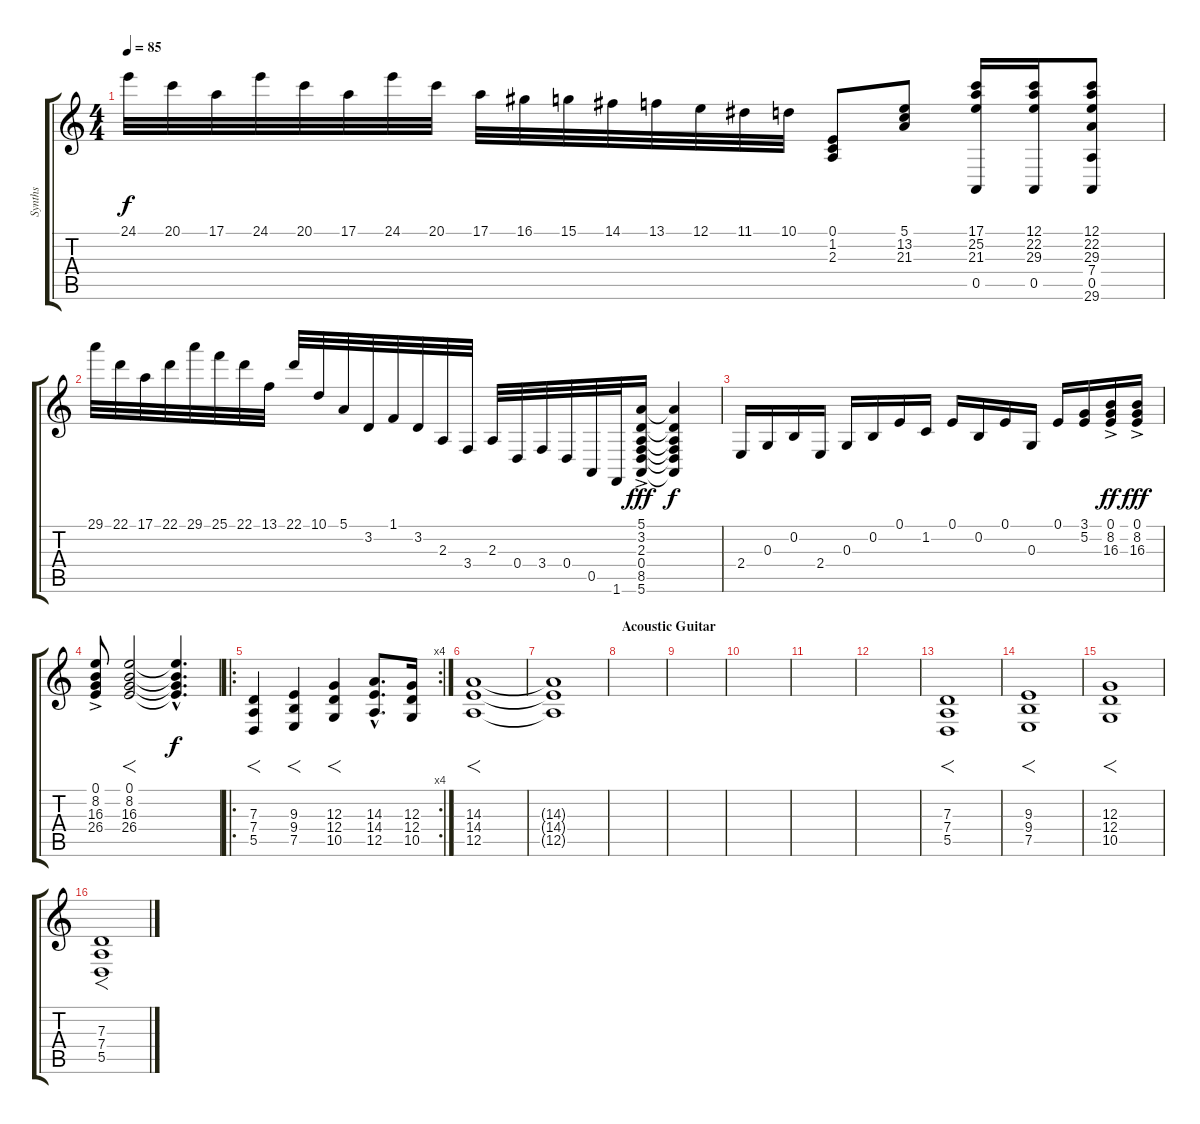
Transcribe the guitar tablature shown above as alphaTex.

\track ("Synths" "Synths") {instrument stringensemble1}
\staff {score tabs}
\tuning (E4 B3 G3 D3 A2 E2) {hide}
\ts (4 4)
\tempo 85
\clef g2
\ks c
24.1.32{dy f} 20.1.32 17.1.32 24.1.32 20.1.32 17.1.32 24.1.32 20.1.32 17.1.32 16.1.32 15.1.32 14.1.32 13.1.32 12.1.32 11.1.32 10.1.32 (0.1 1.2 2.3).8 (5.1 13.2 21.3).8 (17.1 25.2 21.3 0.5).16 (12.1 22.2 29.3 0.5).16 (12.1 22.2 29.3 7.4 0.5 29.6).8 |
29.1.32 22.1.32 17.1.32 22.1.32 29.1.32 25.1.32 22.1.32 13.1.32 22.1.32 10.1.32 5.1.32 3.2.32 1.1.32 3.2.32 2.3.32 3.4.32 2.3.32 0.4.32 3.4.32 0.4.32 0.5.32 1.6.32 (5.1{ac} 3.2 2.3 0.4 8.5 5.6).16{dy fff} (5.1{t} 3.2{t} 2.3{t} 0.4{t} 8.5{t} 5.6{t}).4{dy f} |
2.4.16 0.3.16 0.2.16 2.4.16 0.3.16 0.2.16 0.1.16 1.2.16 0.1.16 0.2.16 0.1.16 0.3.16 0.1.16 (3.1 5.2).16 (0.1 8.2{ac} 16.3).16{dy ff} (0.1 8.2{ac} 16.3).16{dy fff} |
(0.1 8.2{ac} 16.3 26.4).8 (0.1 8.2 16.3 26.4).2{f volume 14 instrument stringensemble1} (0.1{hac t} 8.2{hac t} 16.3{hac t} 26.4{hac t}).4{d dy f} |
\ro
\rc 4
(7.3 7.4 5.5).4{f} (9.3 9.4 7.5).4{f} (12.3 12.4 10.5).4{f} (14.3{hac} 14.4{hac} 12.5{hac}).8{d} (12.3 12.4 10.5).16 |
(14.3 14.4 12.5).1{f} |
(14.3{t} 14.4{t} 12.5{t}).1 |
\section ("" "Acoustic Guitar")
|
|
|
|
|
(7.3 7.4 5.5).1{f} |
(9.3 9.4 7.5).1{f} |
(12.3 12.4 10.5).1{f} |
(7.3 7.4 5.5).1{f}
